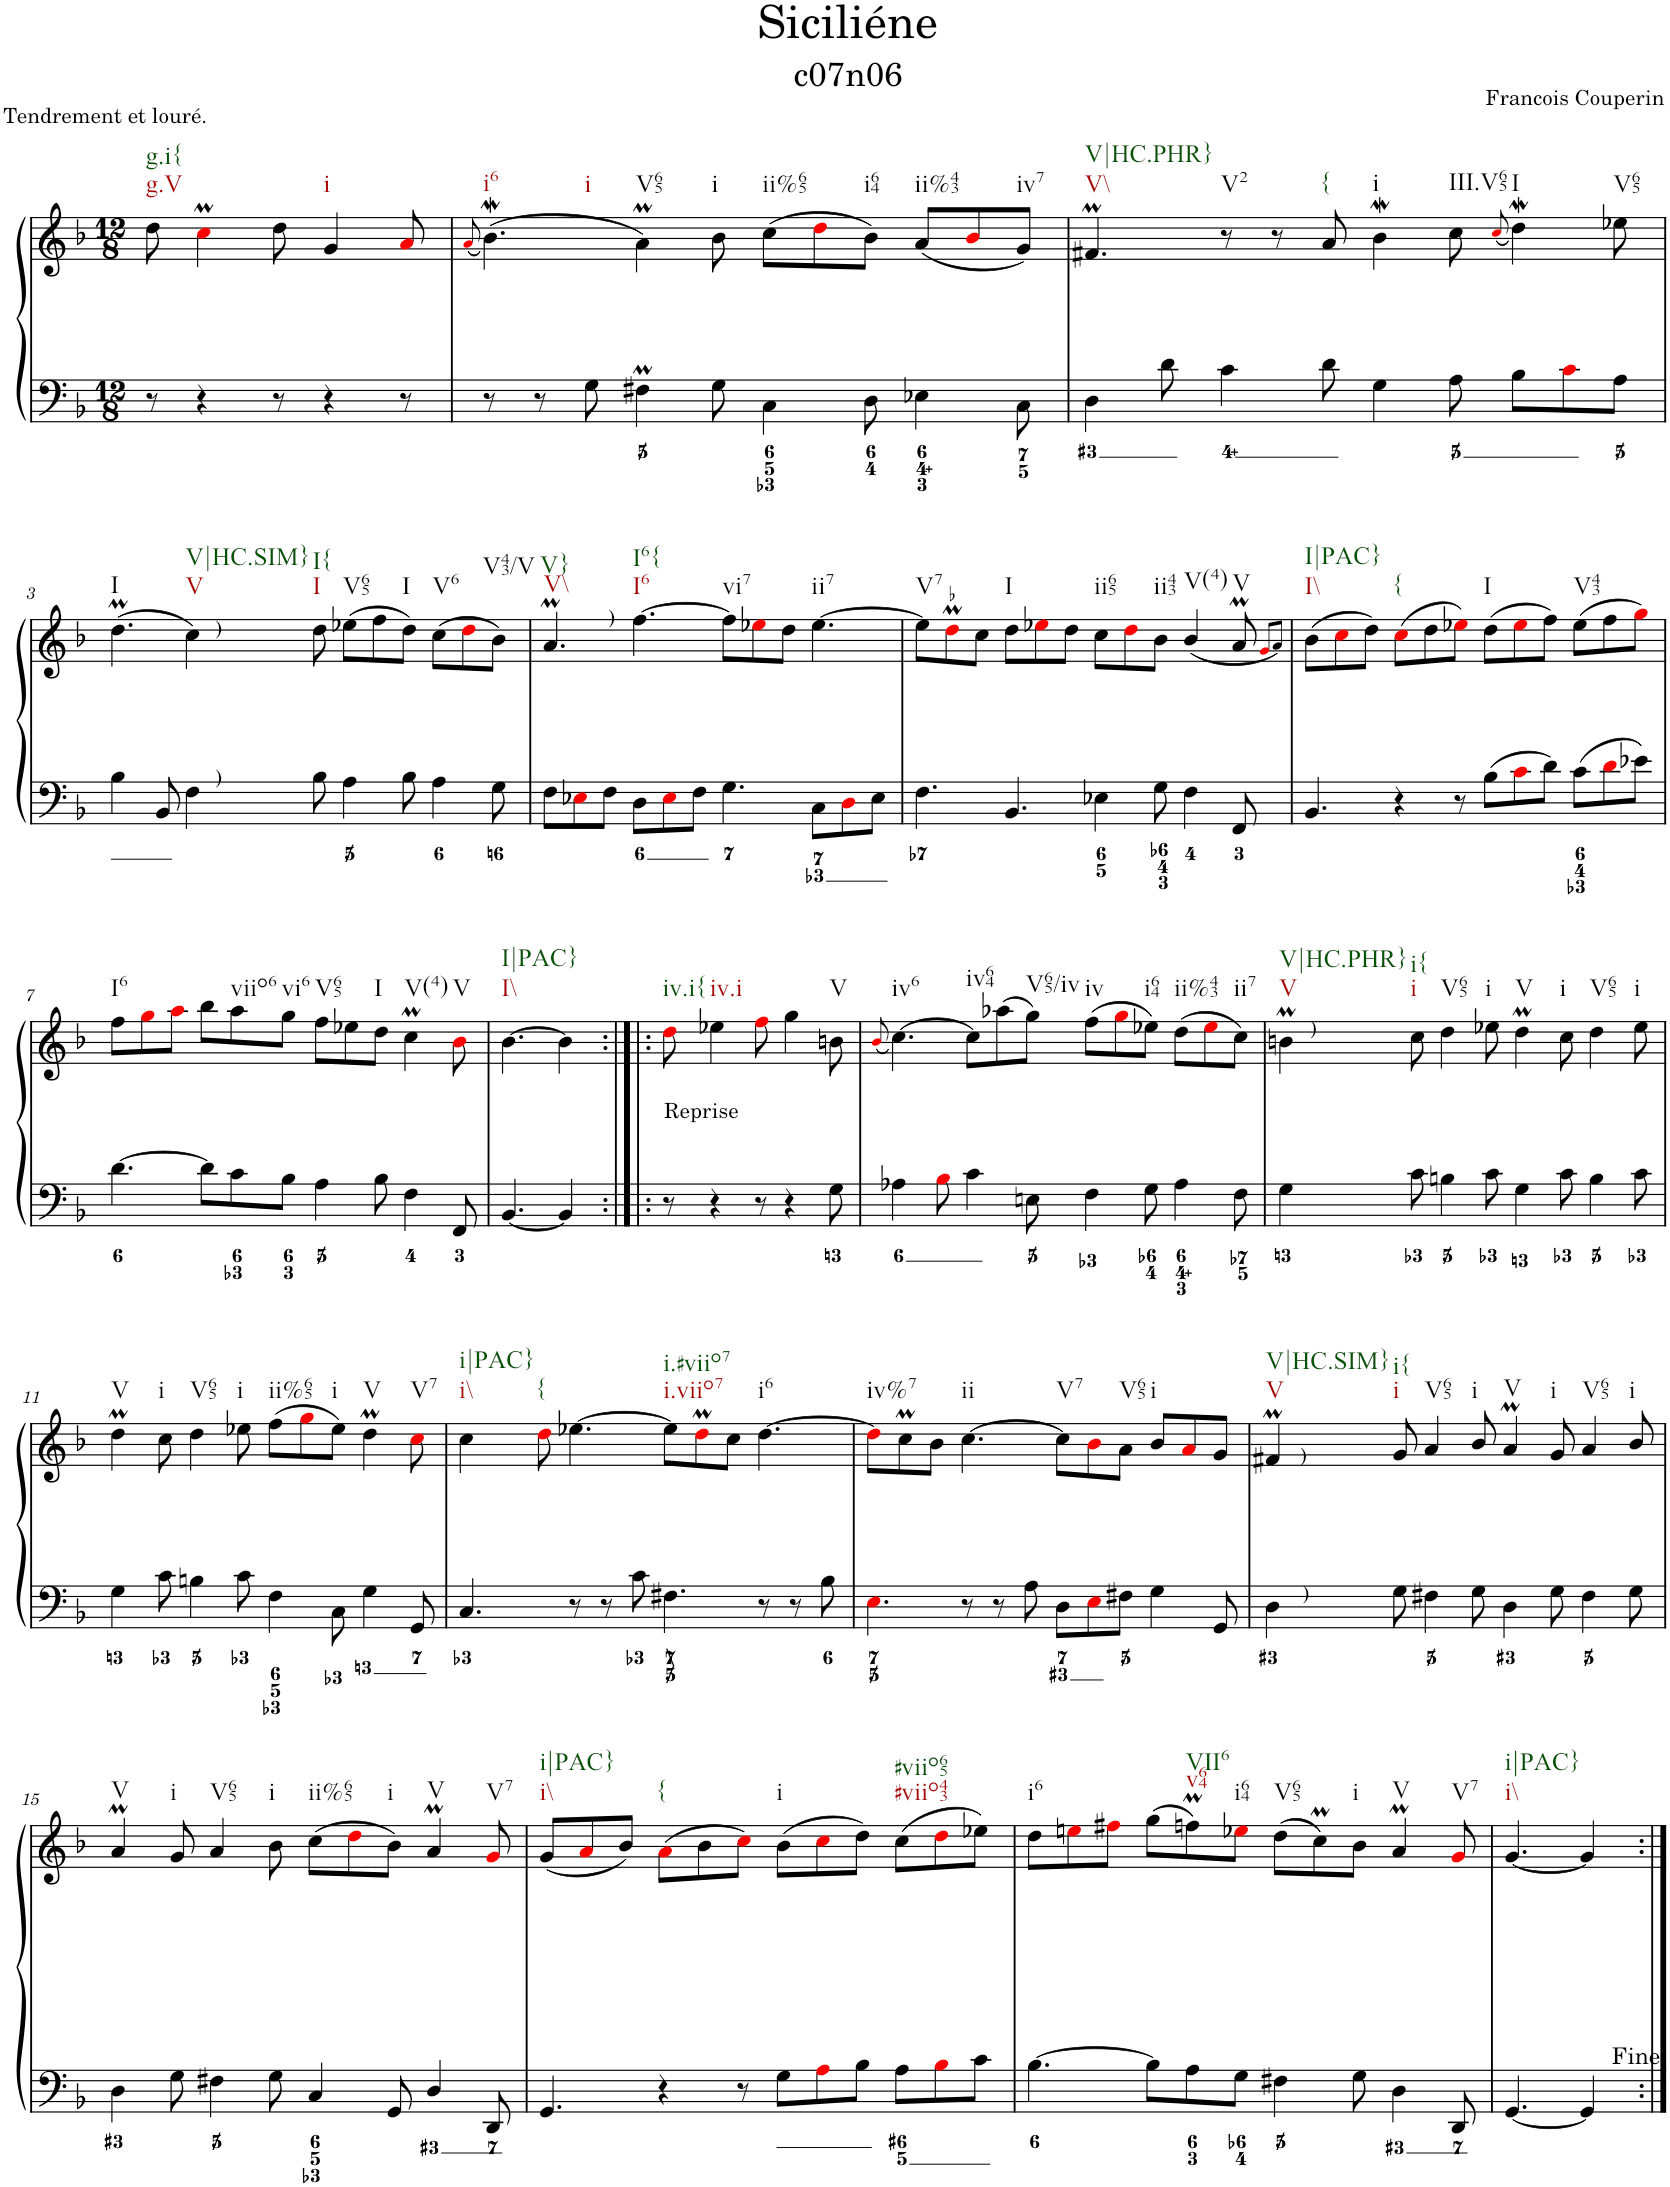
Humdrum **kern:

**kern	**kern
*part1	*part1
*staff2	*staff1
*I"Piano	*
*I'Pno.	*
*clefF4	*clefG2
*k[b-]	*k[b-]
*M12/8	*M12/8
=	=
!	!LO:TX:a:t=Tendrement et louré.
!	!LO:TX:b:t=g.V
!	!LO:TX:b:t=g.i{
8r	8dd\
4r	4ccMi\
8r	8dd\
!	!LO:TX:b:t=i
4r	4g/
8r	8ai/
=1	=1
.	(8qai/
!	!LO:TX:b:t=i6
!	!LO:TX:b:t=i
8r	(4.b-w\)
8r	.
8G\	.
!	!LO:TX:b:t=V65
4F#Xm\	4am\)
!	!LO:TX:b:t=i
8G\	8b-\
!	!LO:TX:b:t=ii%65
4C\	(8cc\L
.	8ddi\
!	!LO:TX:b:t=i64
8D\	8b-\J)
!	!LO:TX:b:t=ii%43
4E-X\	(8a/L
.	8b-i/
!	!LO:TX:b:t=iv7
8C\	8g/J)
=2	=2
!	!LO:TX:b:t=V\\
!	!LO:TX:b:t=V|HC.PHR}
4D\	4.f#Xm/
8d\	.
!	!LO:TX:b:t=V2
4c\	8r
.	8r
!	!LO:TX:b:t={
8d\	8a/
!	!LO:TX:b:t=i
4G\	4b-w\
!	!LO:TX:b:t=III.V65
8A\	8cc\
.	(8qcci/
!	!LO:TX:b:t=I
8B-\L	4ddW\)
8ci\	.
!	!LO:TX:b:t=V65
8A\J	8ee-X\
!!LO:LB:g=z
=3	=3
!	!LO:TX:b:t=I
4B-\	(4.ddM\
8BB-/	.
!	!LO:TX:a:t=)
!	!LO:TX:b:t=V
!	!LO:TX:b:t=V|HC.SIM}
!LO:TX:a:t=)	!
4F\	4cc\)
!	!LO:TX:b:t=I
!	!LO:TX:b:t=I{
8B-\	8dd\
!	!LO:TX:b:t=V65
4A\	(8ee-X\L
.	8ff\
!	!LO:TX:b:t=I
8B-\	8dd\J)
!	!LO:TX:b:t=V6
4A\	(8cc\L
.	8ddi\
!	!LO:TX:b:t=V43/V
8G\	8b-\J)
=4	=4
!	!LO:TX:a:t=)
!	!LO:TX:b:t=V\\
!	!LO:TX:b:t=V}
8F\L	4.am/
8E-Xi\	.
8F\J	.
!	!LO:TX:b:t=I6
!	!LO:TX:b:t=I6{
8D\L	[4.ff\
8E-i\	.
8F\J	.
!	!LO:TX:b:t=vi7
4.G\	8ff\L]
.	8ee-Xi\
.	8dd\J
!	!LO:TX:b:t=ii7
8C\L	[4.ee-\
8Di\	.
8E-\J	.
=5	=5
!	!LO:TX:b:t=V7
4.F\	8ee-\L]
!	!LO:MOR:acc=-
.	8ddmi\
.	8cc\J
!	!LO:TX:b:t=I
4.BB-/	8dd\L
.	8ee-Xi\
.	8dd\J
!	!LO:TX:b:t=ii65
4E-X\	8cc\L
.	8ddi\
!	!LO:TX:b:t=ii43
8G\	8b-\J
!	!LO:TX:b:t=V(4)
4F\	(4b-/
!	!LO:TX:b:t=V
8FF/	8am/
.	8qgi/L
.	8qa/J)
=6	=6
!	!LO:TX:b:t=I\\
!	!LO:TX:b:t=I|PAC}
4.BB-/	(8b-\L
.	8cci\
.	8dd\J)
!	!LO:TX:b:t={
4r	(8cci\L
.	8dd\
8r	8ee-Xi\J)
!	!LO:TX:b:t=I
8B-\L	(8dd\L
8ci\	8ee-i\
8d\J	8ff\J)
!	!LO:TX:b:t=V43
8c\L	(8ee-\L
8di\	8ff\
8e-X\J	8ggi\J)
!!LO:LB:g=z
=7	=7
!	!LO:TX:b:t=I6
[4.d\	8ff\L
.	8ggi\
.	8aai\J
8d\L]	8bb-\L
!	!LO:TX:b:t=viio6
8c\	8aa\
!	!LO:TX:b:t=vi6
8B-\J	8gg\J
!	!LO:TX:b:t=V65
4A\	8ff\L
.	8ee-X\
!	!LO:TX:b:t=I
8B-\	8dd\J
!	!LO:TX:b:t=V(4)
4F\	4ccM\
!	!LO:TX:b:t=V
8FF/	8b-i\
=8	=8
!	!LO:TX:b:t=I\\
!	!LO:TX:b:t=I|PAC}
[4.BB-/	[4.b-\
4BB-/]	4b-\]
=8X1:|!|:	=8X1:|!|:
!	!LO:TX:b:t=iv.i{
!LO:TX:a:t=Reprise	!
8r	8ddi\
!	!LO:TX:b:t=iv.i
4r	4ee-X\
8r	8ffi\
4r	4gg\
!	!LO:TX:b:t=V
8G\	8bn\
=9	=9
.	(8qb-i/
!	!LO:TX:b:t=iv6
4A-X\	[4.cc\)
8B-i\	.
!	!LO:TX:b:t=iv64
4c\	8cc\L]
.	(8aa-X\
!	!LO:TX:b:t=V65/iv
8En\	8gg\J)
!	!LO:TX:b:t=iv
4F\	(8ff\L
.	8ggi\
!	!LO:TX:b:t=i64
8G\	8ee-X\J)
!	!LO:TX:b:t=ii%43
4A-\	(8dd\L
.	8ee-i\
!	!LO:TX:b:t=ii7
8F\	8cc\J)
=10	=10
!	!LO:TX:a:t=)
!	!LO:TX:b:t=V
!	!LO:TX:b:t=V|HC.PHR}
4G\	4bnm\
!	!LO:TX:b:t=i
!	!LO:TX:b:t=i{
8c\	8cc\
!	!LO:TX:b:t=V65
4Bn\	4dd\
!	!LO:TX:b:t=i
8c\	8ee-X\
!	!LO:TX:b:t=V
4G\	4ddM\
!	!LO:TX:b:t=i
8c\	8cc\
!	!LO:TX:b:t=V65
4B\	4dd\
!	!LO:TX:b:t=i
8c\	8ee-\
!!LO:LB:g=z
=11	=11
!	!LO:TX:b:t=V
4G\	4ddM\
!	!LO:TX:b:t=i
8c\	8cc\
!	!LO:TX:b:t=V65
4Bn\	4dd\
!	!LO:TX:b:t=i
8c\	8ee-X\
!	!LO:TX:b:t=ii%65
4F\	(8ff\L
.	8ggi\
!	!LO:TX:b:t=i
8C\	8ee-\J)
!	!LO:TX:b:t=V
4G\	4ddM\
!	!LO:TX:b:t=V7
8GG/	8cci\
=12	=12
!	!LO:TX:b:t=i\\
!	!LO:TX:b:t=i|PAC}
4.C/	4cc\
!	!LO:TX:b:t={
.	8ddi\
8r	[4.ee-X\
8r	.
8c\	.
!	!LO:TX:b:t=i.viio7
!	!LO:TX:b:t=i.#viio7
4.F#X\	8ee-\L]
.	8ddMi\
.	8cc\J
!	!LO:TX:b:t=i6
8r	[4.dd\
8r	.
8B-\	.
=13	=13
!	!LO:TX:b:t=iv%7
4.Ei\	8ddi\L]
.	8ccM\
.	8b-\J
!	!LO:TX:b:t=ii
8r	[4.cc\
8r	.
8A\	.
!	!LO:TX:b:t=V7
8D\L	8cc\L]
8Ei\	8b-i\
!	!LO:TX:b:t=V65
8F#X\J	8a\J
!	!LO:TX:b:t=i
4G\	8b-/L
.	8ai/
8GG/	8g/J
=14	=14
!	!LO:TX:a:t=)
!	!LO:TX:b:t=V
!	!LO:TX:b:t=V|HC.SIM}
!LO:TX:a:t=)	!
4D\	4f#Xm/
!	!LO:TX:b:t=i
!	!LO:TX:b:t=i{
8G\	8g/
!	!LO:TX:b:t=V65
4F#X\	4a/
!	!LO:TX:b:t=i
8G\	8b-/
!	!LO:TX:b:t=V
4D\	4am/
!	!LO:TX:b:t=i
8G\	8g/
!	!LO:TX:b:t=V65
4F#\	4a/
!	!LO:TX:b:t=i
8G\	8b-/
!!LO:LB:g=z
=15	=15
!	!LO:TX:b:t=V
4D\	4am/
!	!LO:TX:b:t=i
8G\	8g/
!	!LO:TX:b:t=V65
4F#X\	4a/
!	!LO:TX:b:t=i
8G\	8b-\
!	!LO:TX:b:t=ii%65
4C/	(8cc\L
.	8ddi\
!	!LO:TX:b:t=i
8GG/	8b-\J)
!	!LO:TX:b:t=V
4D/	4am/
!	!LO:TX:b:t=V7
8DD/	8gi/
=16	=16
!	!LO:TX:b:t=i\\
!	!LO:TX:b:t=i|PAC}
4.GG/	(8g/L
.	8ai/
.	8b-/J)
!	!LO:TX:b:t={
4r	(8ai\L
.	8b-\
8r	8cci\J)
!	!LO:TX:b:t=i
8G\L	(8b-\L
8Ai\	8cci\
8B-\J	8dd\J)
!	!LO:TX:b:t=#viio43
!	!LO:TX:b:t=#viio65
8A\L	(8cc\L
8B-i\	8ddi\
8c\J	8ee-X\J)
=17	=17
!	!LO:TX:b:t=i6
[4.B-\	8dd\L
.	8eeni\
.	8ff#Xi\J
8B-\L]	(8gg\L
!	!LO:TX:b:t=v64
!	!LO:TX:b:t=VII6
8A\	8ffnM\)
!	!LO:TX:b:t=i64
8G\J	8ee-Xi\J
!	!LO:TX:b:t=V65
4F#X\	(8dd\L
.	8ccM\)
!	!LO:TX:b:t=i
8G\	8b-\J
!	!LO:TX:b:t=V
4D\	4am/
!	!LO:TX:b:t=V7
8DD/	8gi/
=18	=18
!	!LO:TX:b:t=i\\
!	!LO:TX:b:t=i|PAC}
[4.GG/	[4.g/
4GG/]	4g/]
=:|!	=:|!
*-	*-
